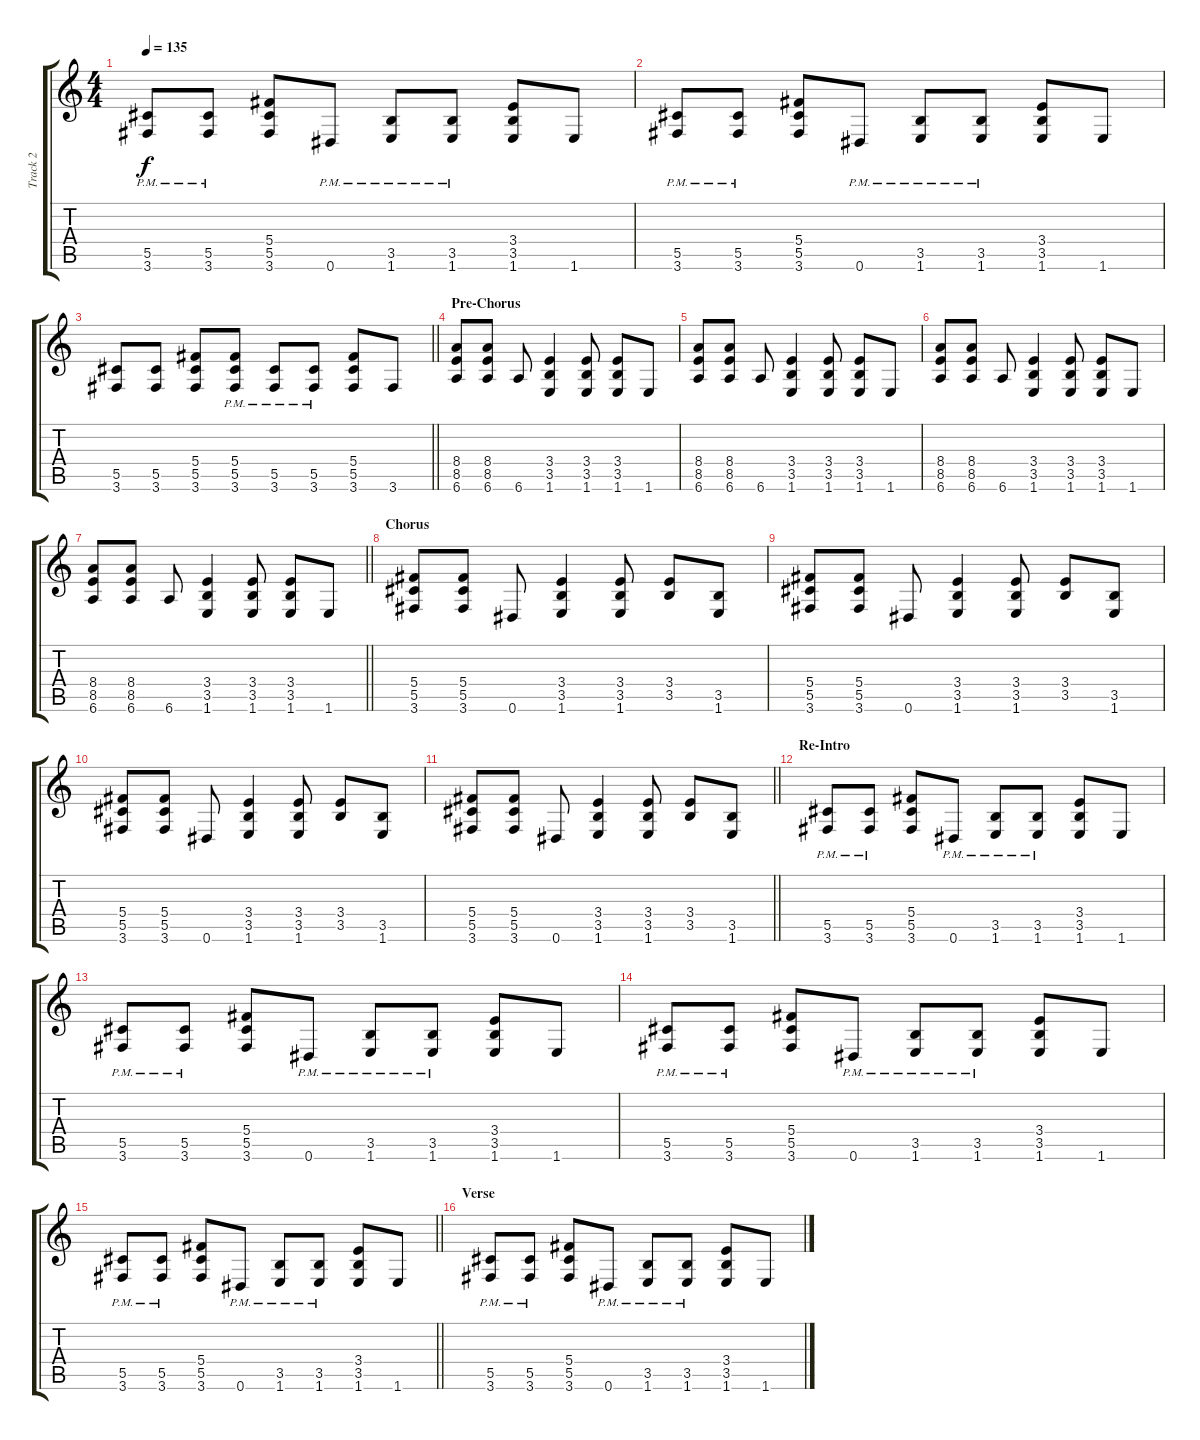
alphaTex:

\track ("Track 2" "Track 2") {instrument distortionguitar}
\staff {score tabs}
\tuning (Eb4 Bb3 Gb3 Db3 Ab2 Eb2) {hide}
\ts (4 4)
\tempo 135
\clef g2
\ks c
(5.5{pm} 3.6{pm}).8{dy f} (5.5{pm} 3.6{pm}).8 (5.4 5.5 3.6).8 0.6{pm}.8 (3.5{pm} 1.6{pm}).8 (3.5{pm} 1.6{pm}).8 (3.4 3.5 1.6).8 1.6.8 |
(5.5{pm} 3.6{pm}).8 (5.5{pm} 3.6{pm}).8 (5.4 5.5 3.6).8 0.6{pm}.8 (3.5{pm} 1.6{pm}).8 (3.5{pm} 1.6{pm}).8 (3.4 3.5 1.6).8 1.6.8 |
\barLineRight lightlight
(5.5 3.6).8 (5.5 3.6).8 (5.4 5.5 3.6).8 (5.4 5.5 3.6{pm}).8 (5.5{pm} 3.6{pm}).8 (5.5{pm} 3.6{pm}).8 (5.4 5.5 3.6).8 3.6.8 |
\section ("" "Pre-Chorus")
(8.4 8.5 6.6).8 (8.4 8.5 6.6).8 6.6.8 (3.4 3.5 1.6).4 (3.4 3.5 1.6).8 (3.4 3.5 1.6).8 1.6.8 |
(8.4 8.5 6.6).8 (8.4 8.5 6.6).8 6.6.8 (3.4 3.5 1.6).4 (3.4 3.5 1.6).8 (3.4 3.5 1.6).8 1.6.8 |
(8.4 8.5 6.6).8 (8.4 8.5 6.6).8 6.6.8 (3.4 3.5 1.6).4 (3.4 3.5 1.6).8 (3.4 3.5 1.6).8 1.6.8 |
\barLineRight lightlight
(8.4 8.5 6.6).8 (8.4 8.5 6.6).8 6.6.8 (3.4 3.5 1.6).4 (3.4 3.5 1.6).8 (3.4 3.5 1.6).8 1.6.8 |
\section ("" "Chorus")
(5.4 5.5 3.6).8 (5.4 5.5 3.6).8 0.6.8 (3.4 3.5 1.6).4 (3.4 3.5 1.6).8 (3.4 3.5).8 (3.5 1.6).8 |
(5.4 5.5 3.6).8 (5.4 5.5 3.6).8 0.6.8 (3.4 3.5 1.6).4 (3.4 3.5 1.6).8 (3.4 3.5).8 (3.5 1.6).8 |
(5.4 5.5 3.6).8 (5.4 5.5 3.6).8 0.6.8 (3.4 3.5 1.6).4 (3.4 3.5 1.6).8 (3.4 3.5).8 (3.5 1.6).8 |
\barLineRight lightlight
(5.4 5.5 3.6).8 (5.4 5.5 3.6).8 0.6.8 (3.4 3.5 1.6).4 (3.4 3.5 1.6).8 (3.4 3.5).8 (3.5 1.6).8 |
\section ("" "Re-Intro")
(5.5{pm} 3.6{pm}).8 (5.5{pm} 3.6{pm}).8 (5.4 5.5 3.6).8 0.6{pm}.8 (3.5{pm} 1.6{pm}).8 (3.5{pm} 1.6{pm}).8 (3.4 3.5 1.6).8 1.6.8 |
(5.5{pm} 3.6{pm}).8 (5.5{pm} 3.6{pm}).8 (5.4 5.5 3.6).8 0.6{pm}.8 (3.5{pm} 1.6{pm}).8 (3.5{pm} 1.6{pm}).8 (3.4 3.5 1.6).8 1.6.8 |
(5.5{pm} 3.6{pm}).8 (5.5{pm} 3.6{pm}).8 (5.4 5.5 3.6).8 0.6{pm}.8 (3.5{pm} 1.6{pm}).8 (3.5{pm} 1.6{pm}).8 (3.4 3.5 1.6).8 1.6.8 |
\barLineRight lightlight
(5.5{pm} 3.6{pm}).8 (5.5{pm} 3.6{pm}).8 (5.4 5.5 3.6).8 0.6{pm}.8 (3.5{pm} 1.6{pm}).8 (3.5{pm} 1.6{pm}).8 (3.4 3.5 1.6).8 1.6.8 |
\section ("" "Verse")
(5.5{pm} 3.6{pm}).8 (5.5{pm} 3.6{pm}).8 (5.4 5.5 3.6).8 0.6{pm}.8 (3.5{pm} 1.6{pm}).8 (3.5{pm} 1.6{pm}).8 (3.4 3.5 1.6).8 1.6.8
